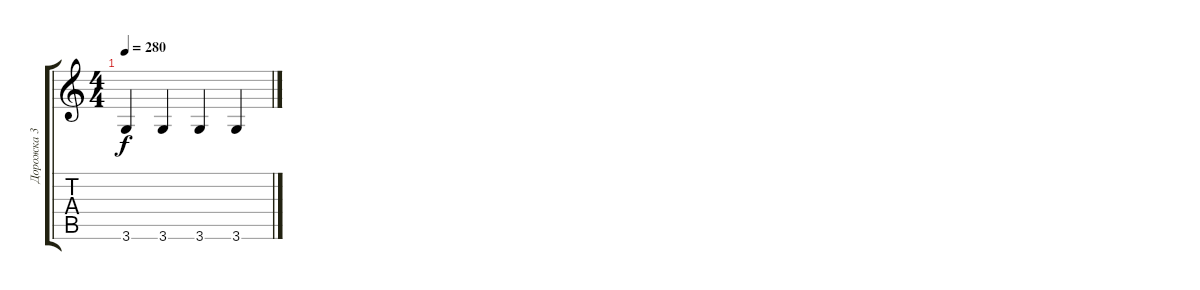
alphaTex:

\track ("Дорожка 3" "Дорожка 3") {instrument electricbassfinger}
\staff {score tabs}
\tuning (E4 B3 G3 D3 A2 E2) {hide}
\ts (4 4)
\tempo 280
\clef g2
\ks c
3.6.4{dy f} 3.6.4 3.6.4 3.6.4
